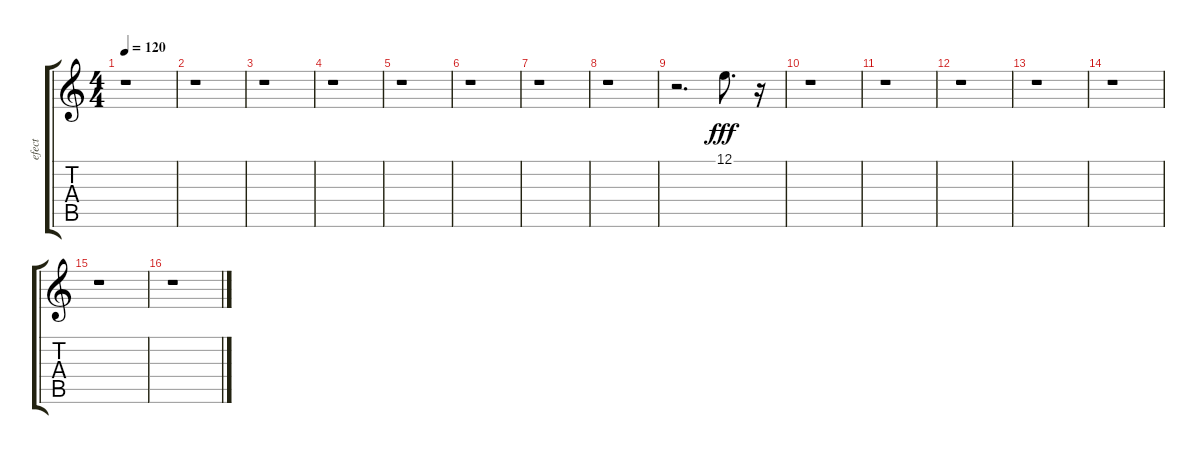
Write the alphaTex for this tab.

\track ("efect" "efect") {instrument gunshot}
\staff {score tabs}
\tuning (E4 B3 G3 D3 A2 E2) {hide}
\ts (4 4)
\tempo 120
\clef g2
\ks c
r.1{dy fff} |
r.1 |
r.1 |
r.1 |
r.1 |
r.1 |
r.1 |
r.1 |
r.2{d} 12.1.8{d} r.16 |
r.1 |
r.1 |
r.1 |
r.1 |
r.1 |
r.1 |
r.1
